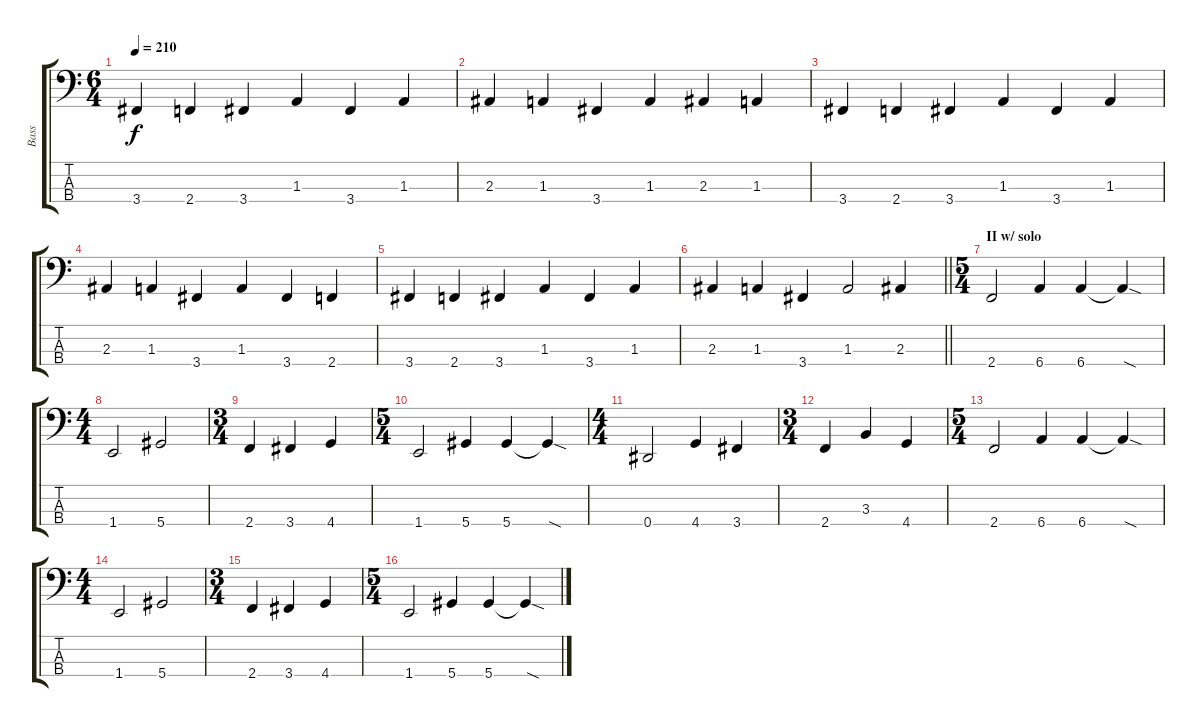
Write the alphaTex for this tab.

\track ("Bass" "Bass") {instrument electricbasspick}
\staff {score tabs}
\tuning (Gb2 Db2 Ab1 Eb1) {hide}
\ts (6 4)
\tempo 210
\clef f4
\ks c
3.4.4{dy f} 2.4.4 3.4.4 1.3.4 3.4.4 1.3.4 |
2.3.4 1.3.4 3.4.4 1.3.4 2.3.4 1.3.4 |
3.4.4 2.4.4 3.4.4 1.3.4 3.4.4 1.3.4 |
2.3.4 1.3.4 3.4.4 1.3.4 3.4.4 2.4.4 |
3.4.4 2.4.4 3.4.4 1.3.4 3.4.4 1.3.4 |
\barLineRight lightlight
2.3.4 1.3.4 3.4.4 1.3.2 2.3.4 |
\ts (5 4)
\section ("" "II w/ solo")
2.4.2 6.4.4 6.4.4 6.4{sod t}.4 |
\ts (4 4)
1.4.2 5.4.2 |
\ts (3 4)
2.4.4 3.4.4 4.4.4 |
\ts (5 4)
1.4.2 5.4.4 5.4.4 5.4{sod t}.4 |
\ts (4 4)
0.4.2 4.4.4 3.4.4 |
\ts (3 4)
2.4.4 3.3.4 4.4.4 |
\ts (5 4)
2.4.2 6.4.4 6.4.4 6.4{sod t}.4 |
\ts (4 4)
1.4.2 5.4.2 |
\ts (3 4)
2.4.4 3.4.4 4.4.4 |
\ts (5 4)
1.4.2 5.4.4 5.4.4 5.4{sod t}.4
